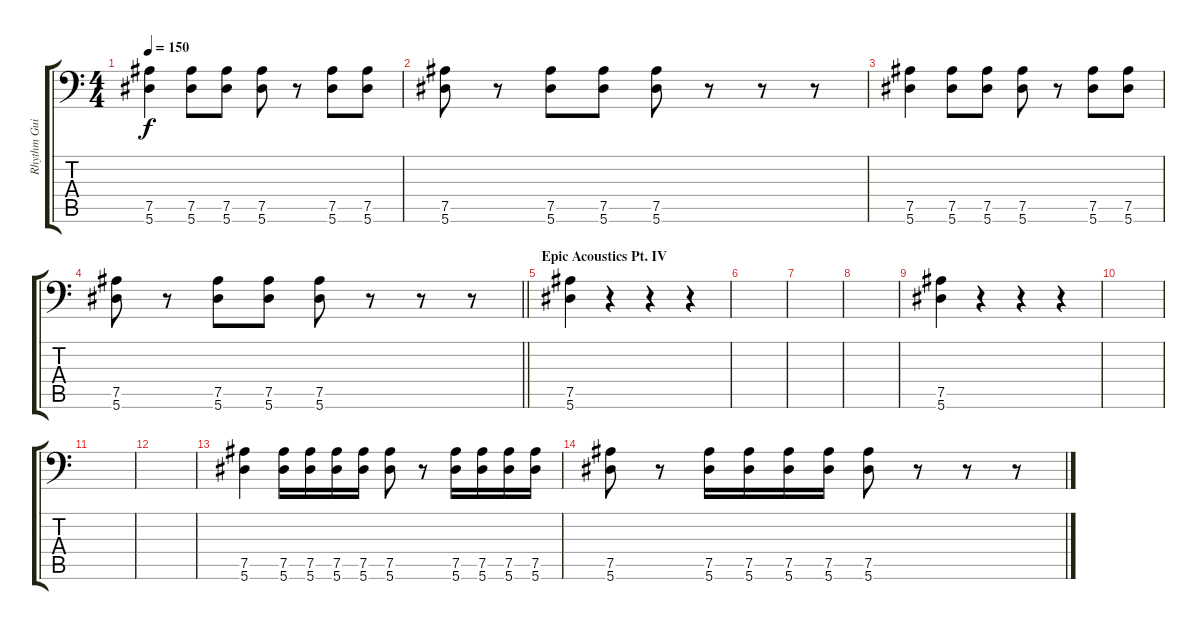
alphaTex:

\track ("Rhythm Guitar II" "Rhythm Gui") {instrument distortionguitar}
\staff {score tabs}
\tuning (Bb3 F3 Db3 Ab2 Eb2 Bb1) {hide}
\ts (4 4)
\tempo 150
\clef f4
\ks c
(7.5 5.6).4{dy f} (7.5 5.6).8 (7.5 5.6).8 (7.5 5.6).8 r.8 (7.5 5.6).8 (7.5 5.6).8 |
(7.5 5.6).8 r.8 (7.5 5.6).8 (7.5 5.6).8 (7.5 5.6).8 r.8 r.8 r.8 |
(7.5 5.6).4 (7.5 5.6).8 (7.5 5.6).8 (7.5 5.6).8 r.8 (7.5 5.6).8 (7.5 5.6).8 |
\barLineRight lightlight
(7.5 5.6).8 r.8 (7.5 5.6).8 (7.5 5.6).8 (7.5 5.6).8 r.8 r.8 r.8 |
\section ("" "Epic Acoustics Pt. IV")
(7.5 5.6).4 r.4 r.4 r.4 |
|
|
|
(7.5 5.6).4 r.4 r.4 r.4 |
|
|
|
(7.5 5.6).4 (7.5 5.6).16 (7.5 5.6).16 (7.5 5.6).16 (7.5 5.6).16 (7.5 5.6).8 r.8 (7.5 5.6).16 (7.5 5.6).16 (7.5 5.6).16 (7.5 5.6).16 |
(7.5 5.6).8 r.8 (7.5 5.6).16 (7.5 5.6).16 (7.5 5.6).16 (7.5 5.6).16 (7.5 5.6).8 r.8 r.8 r.8
